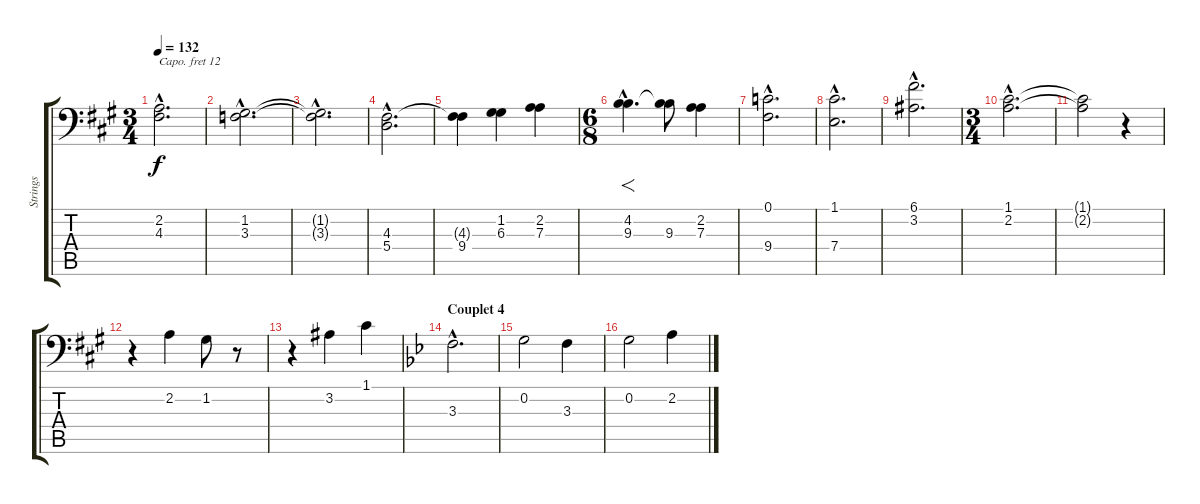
\track ("Strings" "Strings") {instrument synthstrings1}
\staff {score tabs}
\capo 12
\tuning (C3 G2 D2 A1 E1 B0) {hide}
\ts (3 4)
\tempo 132
\clef f4
\ks a
(2.2{hac} 4.3{hac}).2{d dy f} |
(1.2{hac} 3.3{hac}).2{d} |
(1.2{hac t} 3.3{hac t}).2{d} |
(4.3{hac} 5.4{hac}).2{d} |
(4.3{t} 9.4).4 (1.2 6.3).4 (2.2 7.3).4 |
\ts (6 8)
(4.2{hac} 9.3{hac}).4{f d} (4.2{t} 9.3).8 (2.2 7.3).4 |
(0.1{hac} 9.4{hac}).2{d} |
(1.1{hac} 7.4{hac}).2{d} |
(6.1{hac} 3.2{hac}).2{d} |
\ts (3 4)
(1.1{hac} 2.2{hac}).2{d} |
(1.1{t} 2.2{t}).2 r.4 |
r.4 2.2.4 1.2.8 r.8 |
r.4 3.2.4 1.1.4 |
\section ("" "Couplet 4")
\ks bb
3.3{hac}.2{d} |
0.2.2 3.3.4 |
0.2.2 2.2.4
